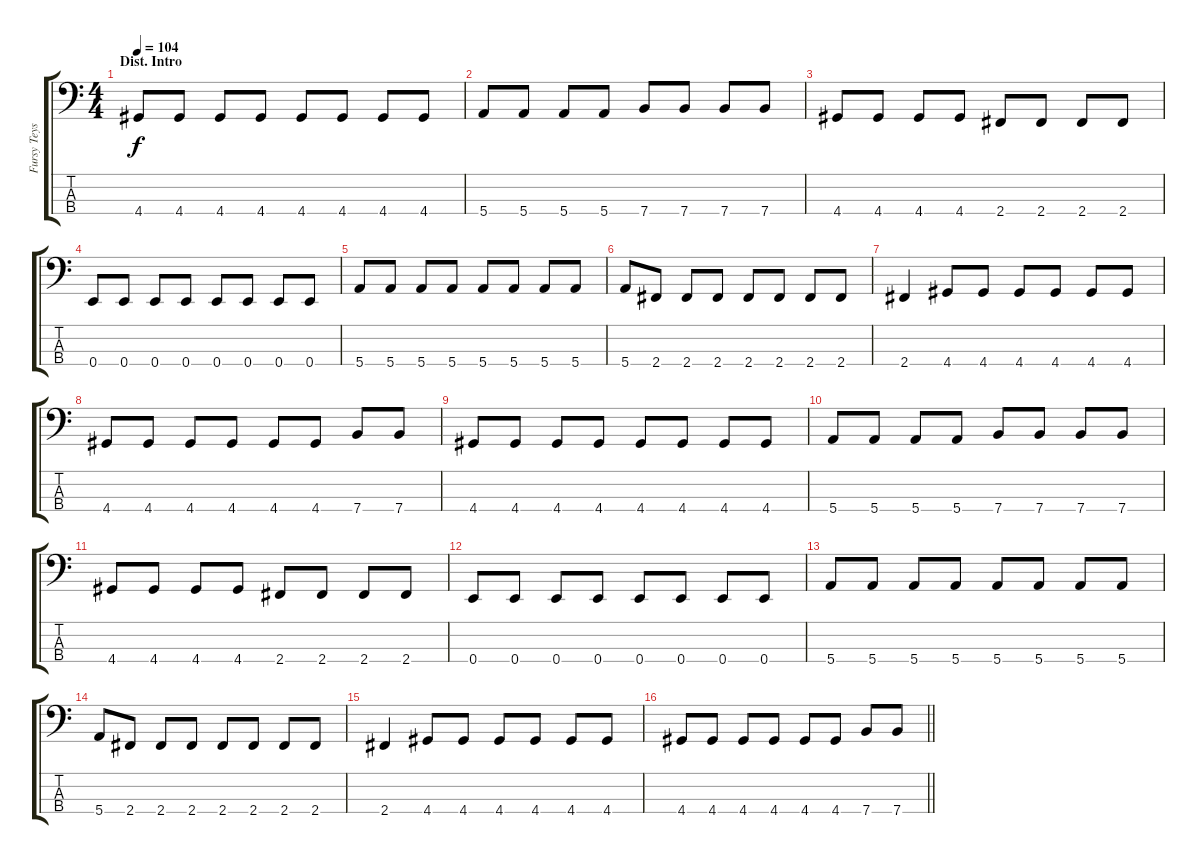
\track ("Fursy Teyssier" "Fursy Teys") {instrument electricbassfinger}
\staff {score tabs}
\tuning (G2 D2 A1 E1) {hide}
\ts (4 4)
\section ("" "Dist. Intro")
\tempo 104
\clef f4
\ks c
4.4.8{dy f} 4.4.8 4.4.8 4.4.8 4.4.8 4.4.8 4.4.8 4.4.8 |
5.4.8 5.4.8 5.4.8 5.4.8 7.4.8 7.4.8 7.4.8 7.4.8 |
4.4.8 4.4.8 4.4.8 4.4.8 2.4.8 2.4.8 2.4.8 2.4.8 |
0.4.8 0.4.8 0.4.8 0.4.8 0.4.8 0.4.8 0.4.8 0.4.8 |
5.4.8 5.4.8 5.4.8 5.4.8 5.4.8 5.4.8 5.4.8 5.4.8 |
5.4.8 2.4.8 2.4.8 2.4.8 2.4.8 2.4.8 2.4.8 2.4.8 |
2.4.4 4.4.8 4.4.8 4.4.8 4.4.8 4.4.8 4.4.8 |
4.4.8 4.4.8 4.4.8 4.4.8 4.4.8 4.4.8 7.4.8 7.4.8 |
4.4.8 4.4.8 4.4.8 4.4.8 4.4.8 4.4.8 4.4.8 4.4.8 |
5.4.8 5.4.8 5.4.8 5.4.8 7.4.8 7.4.8 7.4.8 7.4.8 |
4.4.8 4.4.8 4.4.8 4.4.8 2.4.8 2.4.8 2.4.8 2.4.8 |
0.4.8 0.4.8 0.4.8 0.4.8 0.4.8 0.4.8 0.4.8 0.4.8 |
5.4.8 5.4.8 5.4.8 5.4.8 5.4.8 5.4.8 5.4.8 5.4.8 |
5.4.8 2.4.8 2.4.8 2.4.8 2.4.8 2.4.8 2.4.8 2.4.8 |
2.4.4 4.4.8 4.4.8 4.4.8 4.4.8 4.4.8 4.4.8 |
\barLineRight lightlight
4.4.8 4.4.8 4.4.8 4.4.8 4.4.8 4.4.8 7.4.8 7.4.8
